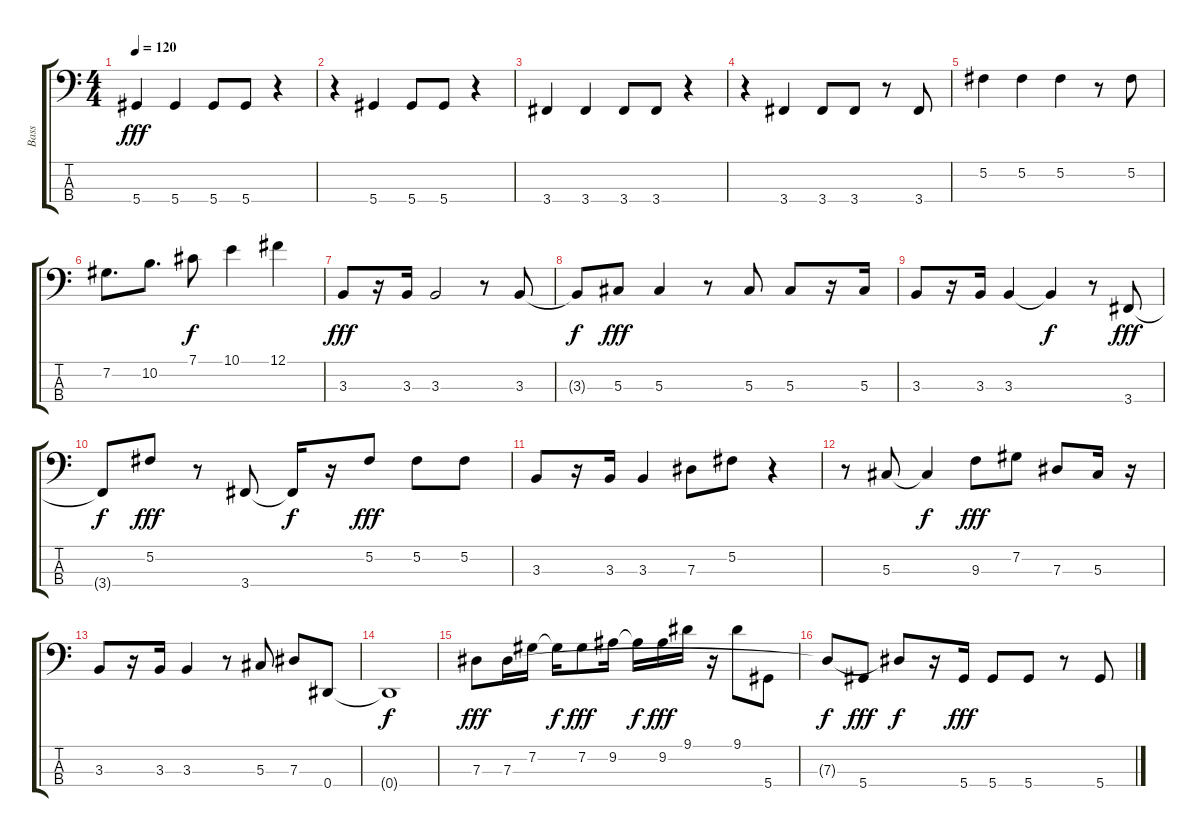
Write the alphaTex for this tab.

\track ("Bass" "Bass") {instrument electricbasspick}
\staff {score tabs}
\tuning (Gb2 Db2 Ab1 Eb1) {hide}
\ts (4 4)
\tempo 120
\clef f4
\ks c
5.4.4{dy fff} 5.4.4 5.4.8 5.4.8 r.4 |
r.4 5.4.4 5.4.8 5.4.8 r.4 |
3.4.4 3.4.4 3.4.8 3.4.8 r.4 |
r.4 3.4.4 3.4.8 3.4.8 r.8 3.4.8 |
5.2.4 5.2.4 5.2.4 r.8 5.2.8 |
7.2.8{d} 10.2.8{d} 7.1.8{dy f} 10.1.4 12.1.4 |
3.3.8{dy fff} r.16 3.3.16 3.3.2 r.8 3.3.8 |
3.3{t}.8{dy f} 5.3.8{dy fff} 5.3.4 r.8 5.3.8 5.3.8 r.16 5.3.16 |
3.3.8 r.16 3.3.16 3.3.4 3.3{t}.4{dy f} r.8 3.4.8{dy fff} |
3.4{t}.8{dy f} 5.2.8{dy fff} r.8 3.4.8 3.4{t}.16{dy f} r.16 5.2.8{dy fff} 5.2.8 5.2.8 |
3.3.8 r.16 3.3.16 3.3.4 7.3.8 5.2.8 r.4 |
r.8 5.3.8 5.3{t}.4{dy f} 9.3.8{dy fff} 7.2.8 7.3.8 5.3.16 r.16 |
3.3.8 r.16 3.3.16 3.3.4 r.8 5.3.8 7.3.8 0.4.8 |
0.4{t}.1{dy f} |
7.3.8{dy fff} 7.3.16 7.2.16 7.2{t}.16{dy f} 7.2.8{dy fff} 9.2.16 9.2{t}.16{dy f} 9.2.16{dy fff} 9.1.16 r.16 9.1.8 5.4.8 |
7.3{t}.8{dy f} 5.4.8{dy fff} 7.3{t}.8{dy f} r.16 5.4.16{dy fff} 5.4.8 5.4.8 r.8 5.4.8
